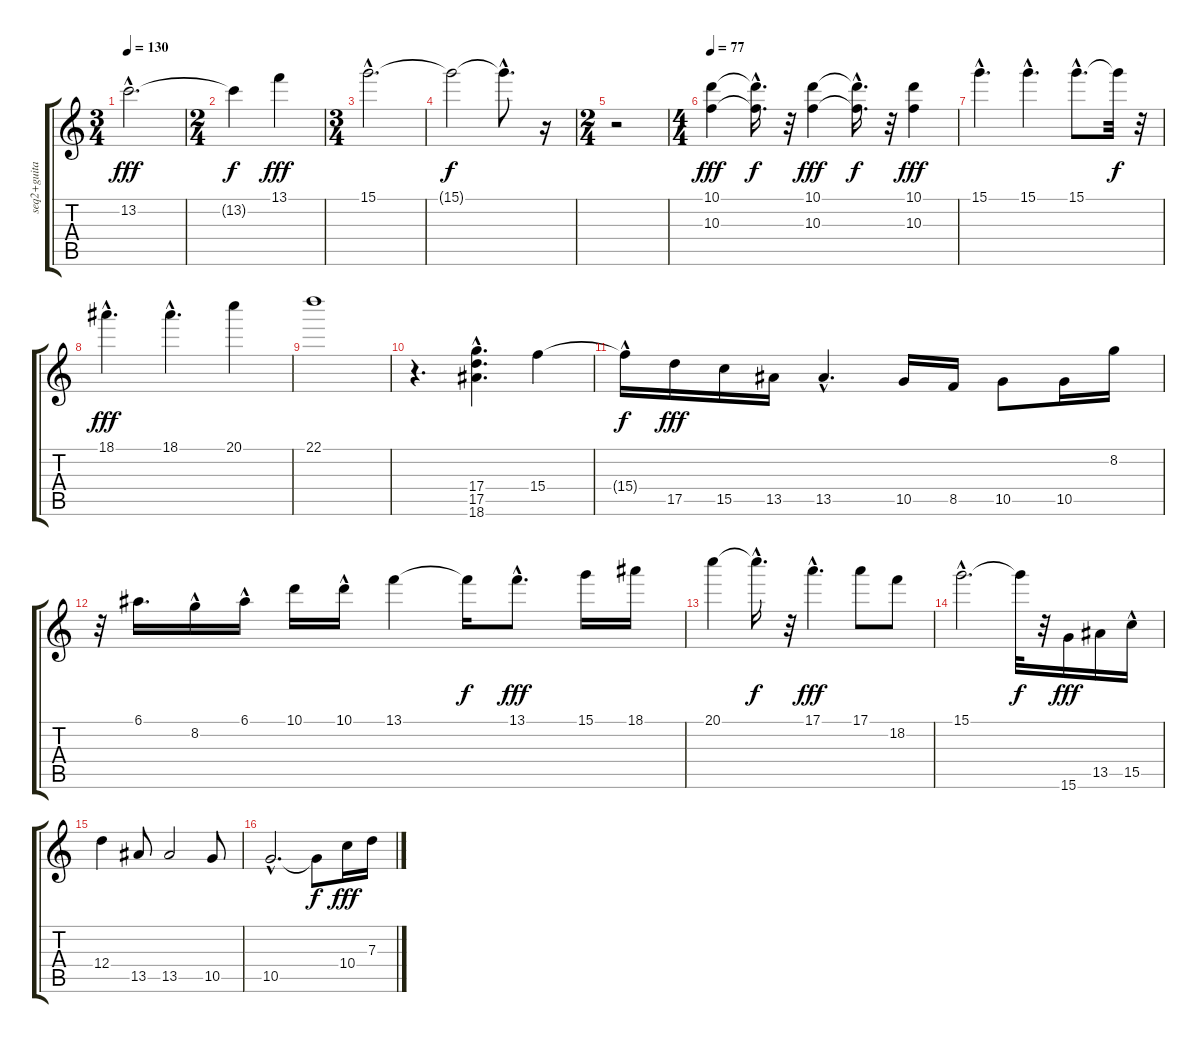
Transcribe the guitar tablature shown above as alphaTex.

\track ("seq2+guitar" "seq2+guita") {instrument acousticguitarnylon}
\staff {score tabs}
\tuning (E4 B3 G3 D3 A2 E2) {hide}
\ts (3 4)
\tempo 130
\clef g2
\ks c
13.2{hac}.2{d dy fff} |
\ts (2 4)
13.2{t}.4{dy f} 13.1.4{dy fff} |
\ts (3 4)
15.1{hac}.2{d} |
15.1{t}.2{dy f} 15.1{hac t}.8{d} r.16 |
\ts (2 4)
r.2 |
\ts (4 4)
\tempo 77
(10.1 10.3).4{dy fff volume 11 instrument distortionguitar} (10.1{hac t} 10.3{hac t}).16{d dy f} r.32 (10.1 10.3).4{dy fff} (10.1{hac t} 10.3{hac t}).16{d dy f} r.32 (10.1 10.3).4{dy fff} |
15.1{hac}.4{d} 15.1{hac}.4{d} 15.1{hac}.8{d} 15.1{t}.32{dy f} r.32 |
18.1{hac}.4{d dy fff} 18.1{hac}.4{d} 20.1.4 |
22.1.1 |
r.4{d} (17.4{hac} 17.5{hac} 18.6{hac}).4{d} 15.4.4 |
15.4{hac t}.16{dy f} 17.5.16{dy fff} 15.5.16 13.5.16 13.5{hac}.4{d} 10.5.16 8.5.16 10.5.8 10.5.16 8.2.16 |
r.32 6.1.16{d} 8.2{hac}.16 6.1{hac}.16 10.1.16 10.1{hac}.16 13.1.4 13.1{t}.16{dy f} 13.1{hac}.8{d dy fff} 15.1.16 18.1.16 |
20.1.4 20.1{hac t}.16{d dy f} r.32 17.1{hac}.4{d dy fff} 17.1.8 18.2.8 |
15.1{hac}.2{d} 15.1{t}.32{dy f} r.32 15.6.16{dy fff} 13.5.16 15.5{hac}.16 |
12.4.4 13.5.8 13.5.2 10.5.8 |
10.5{hac}.2{d} 10.5{t}.8{dy f} 10.4.16{dy fff} 7.3.16
